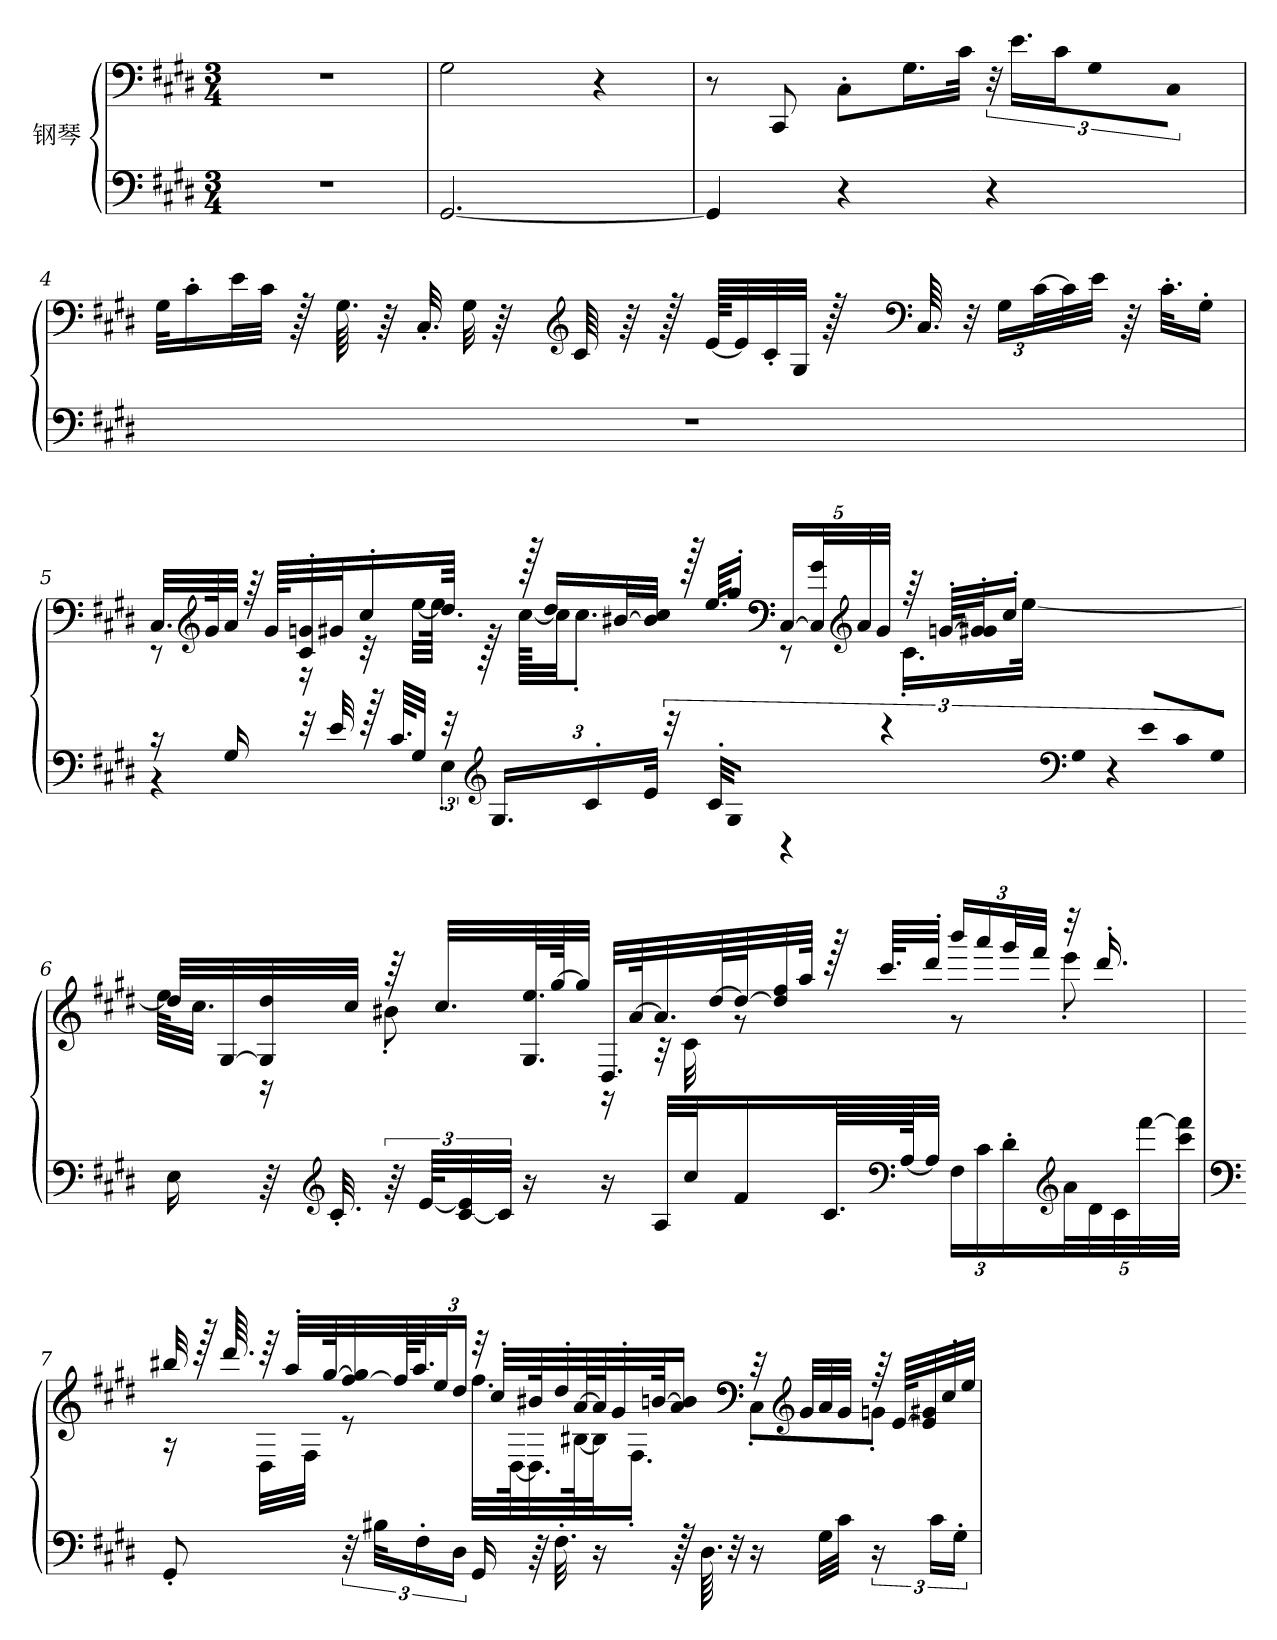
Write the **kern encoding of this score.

**kern	**kern
*part1	*part1
*staff2	*staff1
*I"钢琴	*
*clefF4	*clefF4
*k[f#c#g#d#]	*k[f#c#g#d#]
*M3/4	*M3/4
*MM85	*MM85
=1	=1
2.r	2.r
=2	=2
[2.GG#/	2G#\
.	4r
=3	=3
4GG#/]	8r
.	8CC#/
4r	8C#'\L
.	16.G#\L
.	32c#\JJk
4r	48r
.	24.e\LL
.	24c#\
.	16G#\
.	16C#\JJ
!!LO:LB:g=z
=4	=4
2.r	32G#\KLL
.	16c#'\
.	32e\L
.	32c#\JJJ
.	128r
.	64.G#\
.	64r
.	32.C#'/
.	32G#\
.	64r
*	*clefG2
.	64c#/
.	64r
.	128r
.	[128e/KKLLL
.	32e/]
.	32c#'/
.	32G#/JJJ
.	128r
*	*clefF4
.	64.C#/
.	32r
*	*Xbrackettup
.	24G#\LL
.	[48c#\L
.	32c#\]
.	32e\JJJ
.	64r
.	32.c#'\KLL
.	16G#'\JJ
!!LO:LB:g=z
=5	=5
*^	*^
16r	4r	32.C#/LLL	8r
*	*	*clefG2	*
.	.	64g#/K	.
16G#/	.	32a/JJJ	.
.	.	64r	.
.	.	64g#/KLLL	.
32r	.	32c#/' 32gn/'	16r
32e/	.	32g#X/J	.
128r	.	16cc#'/	32r
64.c#/KLLL	.	.	.
32G#/JJJ	.	.	[32ee\LLL
48r	4E'\	64.dd#/JJkk	64ee\JJJk]
.	.	.	128r
*clefG2	*	*	*
24.G#/LL	.	.	.
.	.	128r	[128cc#\KKLLL
.	.	16dd#/LL	32cc#\JJ]
.	.	.	8.cc#'\J
24c#'/	.	.	.
.	.	[32b#X/L	.
48e/JJk	.	32b#/] 32cc#/JJJ	.
48r	.	.	.
.	.	128r	.
.	.	64.ee/KKLL	.
48c#'/KLL	.	.	.
16G#/JJ	.	16gg#'/JJ	.
*	*	*clefF4	*
16r	4r	[20C#/LL	8r
.	.	40C#/] 40g#/L	.
*clefF4	*	*	*
16G#/	.	.	.
*	*	*clefG2	*
.	.	40a/	.
.	.	40g#/JJJ	.
32r	.	64r	16.c#'\LL
.	.	[64gn'/KLLL	.
32e/LLL	.	32g/]' 32g#X/'J	.
32c#/	.	16cc#'/JJ	.
32G#/JJJ	.	.	[32ee\JJk
*v	*v	*	*
!!LO:LB:g=z	!!
=6	=6	=6
16E\	32dd#/LLL	64ee\KLLL]
.	.	32.cc#\JJJ
.	[32G#/	.
64r	32G#/] 32dd#/	16r
*clefG2	*	*
32.c#'/	.	.
.	32cc#/JJJ	.
96r	64r	8b#X'\
[96e/KLLL	.	.
.	32.cc#/LLL	.
[48c#/ 48e/]	.	.
48c#/JJJ]	.	.
16r	64.G#/ 64.ee/L	.
.	[128gg#/JK	.
.	32gg#/JJJ]	.
16r	32.D#/LLL	16r
.	[64a/K	.
32A/LLL	32.a/]	32r
32cc#/J	.	32c#\
.	[64dd#/L	.
16f#/	64dd#/J_	8r
.	32dd#/] 32ff#/	.
.	64aa/JJJk	.
64.c#/LL	128r	.
.	64.ccc#/KLLL	.
*clefF4	*	*
[128A/JK	.	.
32A/JJJ]	32ddd#'/JJJ	.
*Xbrackettup	*	*
24F#\LL	24bbb/LL	8r
24c#\	24aaa/	.
24d#'\	48ggg#/L	.
.	48fff#/JJJ	.
*clefG2	*	*
40a\L	32r	8eee'\
40d#\	.	.
.	16.ddd#'/	.
40c#\	.	.
[40fff#\	.	.
40ccc#\ 40fff#\]JJJ	.	.
!!LO:LB:g=z	!!
=7	=7	=7
*clefF4	*	*
8GG#'/	32bb#X/	16r
.	128r	.
.	64.ddd#/	.
.	64r	32D#\LLL
.	32aa'/LLL	.
.	.	32F#\JJJ
.	[64gg#/K	.
*brackettup	*	*
48r	[32ff#/ 32gg#/]	8r
48B#X\KLL	.	.
.	128ff#/KL]	.
.	64.aa/J	.
24F#'\	.	.
.	48ee/J	.
24D#\JJ	24dd#/JJ	.
16GG#/	32r	32.ff#\LLL
.	32cc#'/LLL	.
.	.	[64D#\K
64r	64b#X/K	32.D#\]
32.F#'\	32dd#'/	.
.	[64a/L	[64B#X\K
16r	64a/J]	32B#\J]
.	32g#'/	.
.	.	16.F#'\JJ
.	[64bn/JK	.
128r	16a/ 16b/]JJ	.
64.D#\	.	.
32r	.	.
*	*clefF4	*
16r	32r	8C#'\L
*	*clefG2	*
.	32g#/LLL	.
32G#\LLL	32a/	.
32c#\JJJ	32g#/JJJ	.
24r	64r	8gn'\J
.	[64e/KLLL	.
.	32e/] 32g#X/	.
24c#\LL	.	.
.	32cc#'/	.
24G#'\JJ	.	.
.	32ee/JJJ	.
*	*v	*v
=	=
*-	*-
